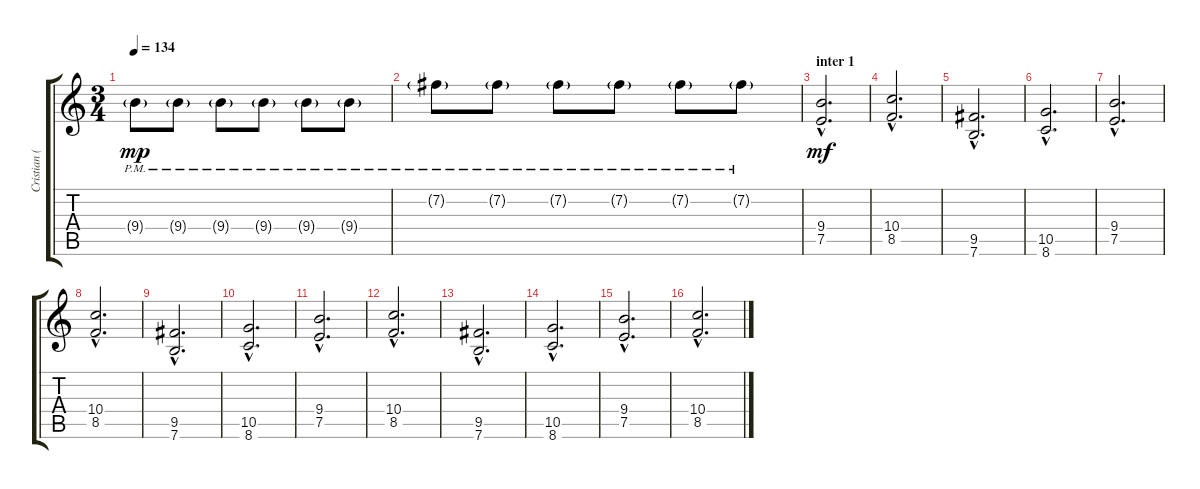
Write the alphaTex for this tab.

\track ("Cristian (guitarra)" "Cristian (") {instrument overdrivenguitar}
\staff {score tabs}
\tuning (E4 B3 G3 D3 A2 E2) {hide}
\ts (3 4)
\tempo 134
\clef g2
\ks c
9.4{g pm}.8{dy mp} 9.4{g pm}.8 9.4{g pm}.8 9.4{g pm}.8 9.4{g pm}.8 9.4{g pm}.8 |
7.2{g pm}.8 7.2{g pm}.8 7.2{g pm}.8 7.2{g pm}.8 7.2{g pm}.8 7.2{g pm}.8 |
\section ("" "inter 1")
(9.4{hac} 7.5{hac}).2{d dy mf} |
(10.4{hac} 8.5{hac}).2{d} |
(9.5{hac} 7.6{hac}).2{d} |
(10.5{hac} 8.6{hac}).2{d} |
(9.4{hac} 7.5{hac}).2{d} |
(10.4{hac} 8.5{hac}).2{d} |
(9.5{hac} 7.6{hac}).2{d} |
(10.5{hac} 8.6{hac}).2{d} |
(9.4{hac} 7.5{hac}).2{d} |
(10.4{hac} 8.5{hac}).2{d} |
(9.5{hac} 7.6{hac}).2{d} |
(10.5{hac} 8.6{hac}).2{d} |
(9.4{hac} 7.5{hac}).2{d} |
(10.4{hac} 8.5{hac}).2{d}
